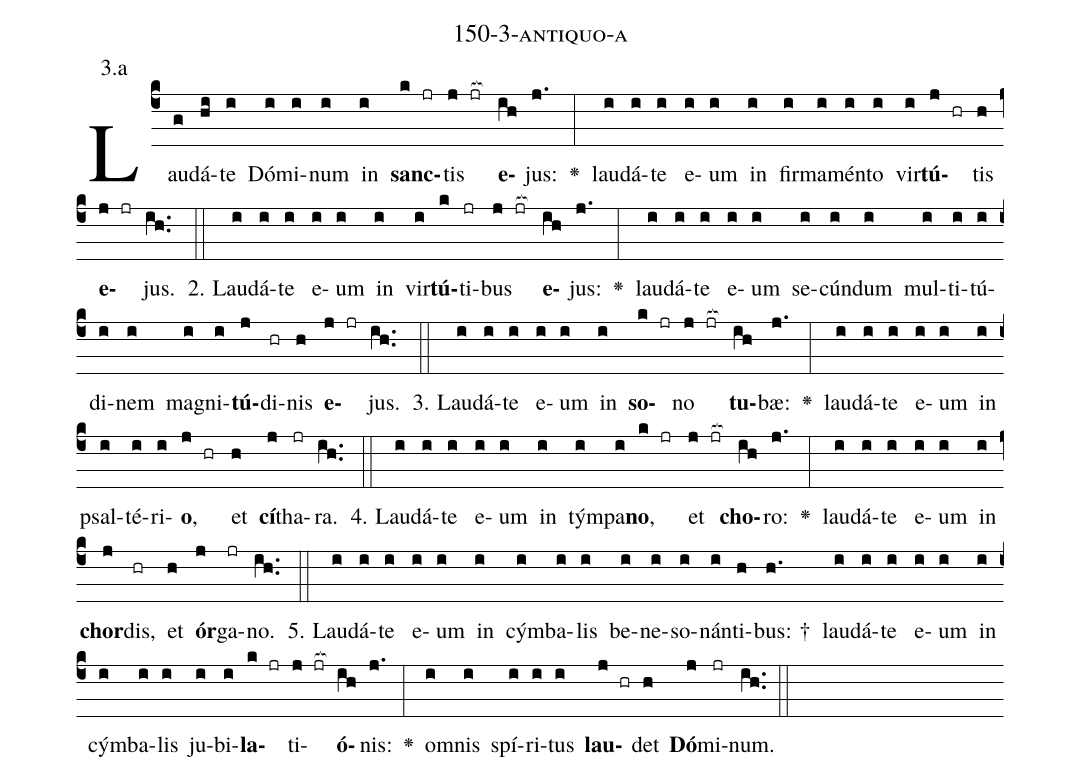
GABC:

name: 150-3-antiquo-a;
annotation: 3.a;
%%
(c4)Lau(g)dá(hi)te(i) Dó(i)mi(i)num(i) in(i) <b>sanc</b>(k jr)tis(j jr[ocb:1{]) <b>e</b>(ih[ocb:0}])jus:(j.) <v>\greheightstar</v>(:) lau(i)dá(i)te(i) e(i)um(i) in(i) fir(i)ma(i)mén(i)to(i) vir(i)<b>tú</b>(j hr)tis(h) <b>e</b>(j jr)jus.(ih..) (::)
2. Lau(i)dá(i)te(i) e(i)um(i) in(i) vir(i)<b>tú</b>(k)ti(jr)bus(j jr[ocb:1{]) <b>e</b>(ih[ocb:0}])jus:(j.) <v>\greheightstar</v>(:) lau(i)dá(i)te(i) e(i)um(i) se(i)cún(i)dum(i) mul(i)ti(i)tú(i)di(i)nem(i) ma(i)gni(i)<b>tú</b>(j)di(hr)nis(h) <b>e</b>(j jr)jus.(ih..) (::)
3. Lau(i)dá(i)te(i) e(i)um(i) in(i) <b>so</b>(k jr)no(j jr[ocb:1{]) <b>tu</b>(ih[ocb:0}])bæ:(j.) <v>\greheightstar</v>(:) lau(i)dá(i)te(i) e(i)um(i) in(i) psal(i)té(i)ri(i)<b>o</b>,(j hr) et(h) <b>cí</b>(j)tha(jr)ra.(ih..) (::)
4. Lau(i)dá(i)te(i) e(i)um(i) in(i) tým(i)pa(i)<b>no</b>,(k jr) et(j jr[ocb:1{]) <b>cho</b>(ih[ocb:0}])ro:(j.) <v>\greheightstar</v>(:) lau(i)dá(i)te(i) e(i)um(i) in(i) <b>chor</b>(j)dis,(hr) et(h) <b>ór</b>(j)ga(jr)no.(ih..) (::)
5. Lau(i)dá(i)te(i) e(i)um(i) in(i) cým(i)ba(i)lis(i) be(i)ne(i)so(i)nán(i)ti(h)bus: †(h.) lau(i)dá(i)te(i) e(i)um(i) in(i) cým(i)ba(i)lis(i) ju(i)bi(i)<b>la</b>(k jr)ti(j jr[ocb:1{])<b>ó</b>(ih[ocb:0}])nis:(j.) <v>\greheightstar</v>(:) om(i)nis(i) spí(i)ri(i)tus(i) <b>lau</b>(j hr)det(h) <b>Dó</b>(j)mi(jr)num.(ih..) (::)
